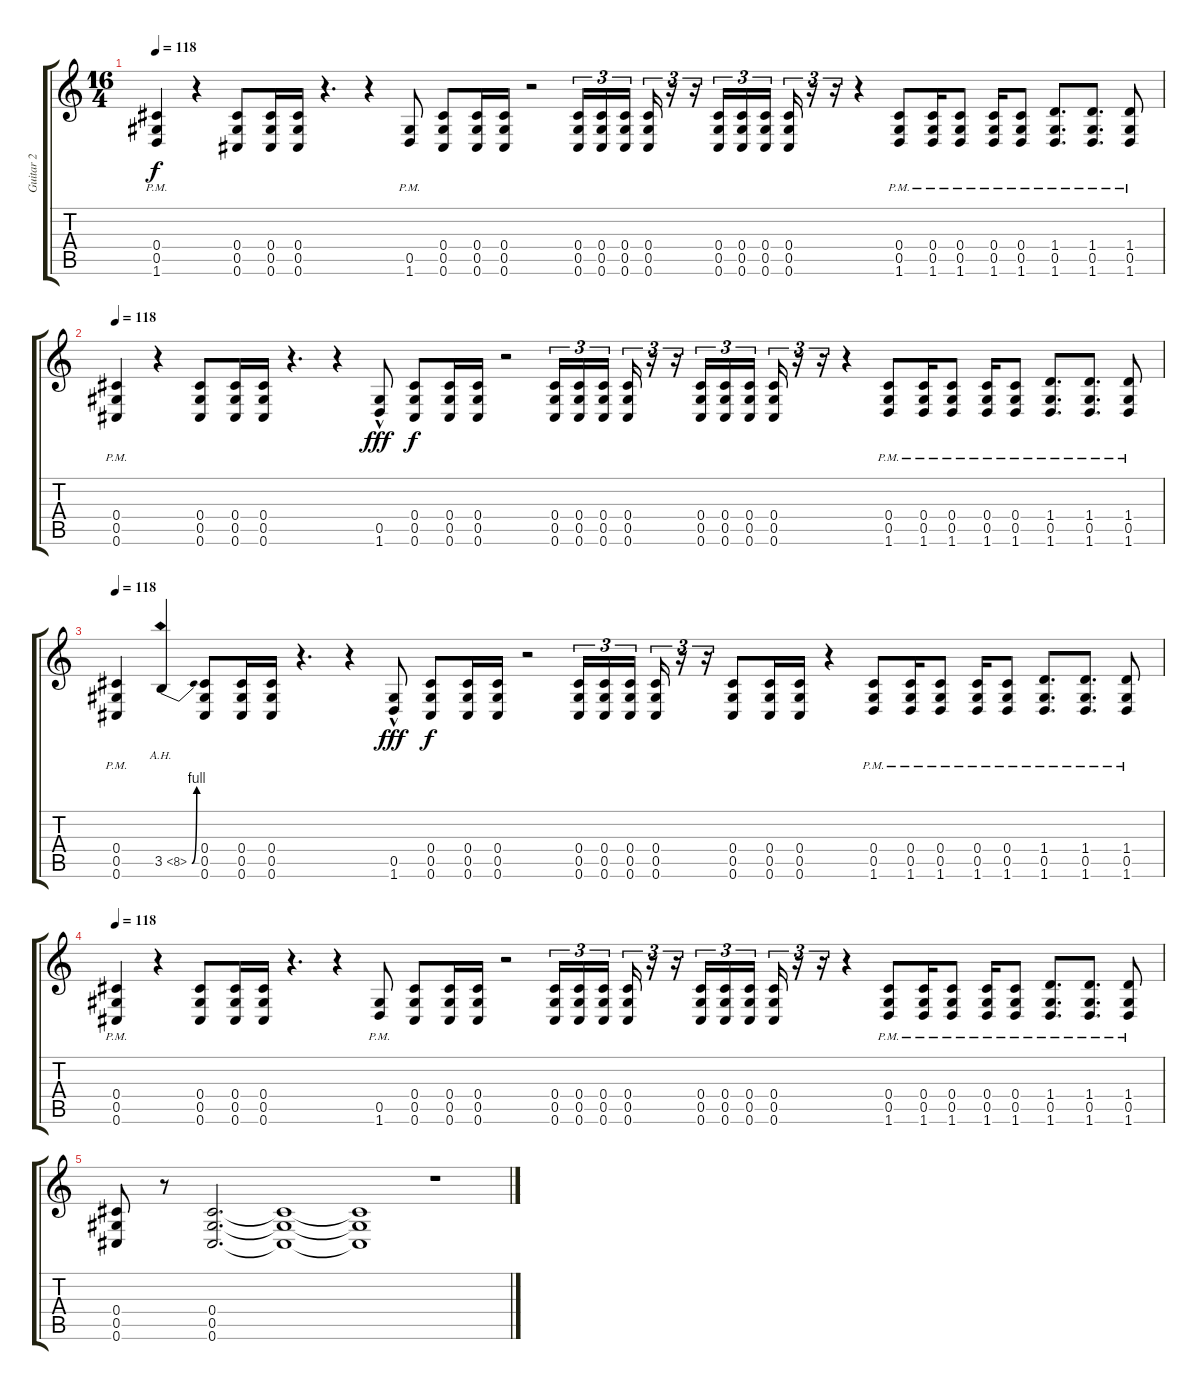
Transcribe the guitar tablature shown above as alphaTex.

\track ("Guitar 2" "Guitar 2") {instrument distortionguitar}
\staff {score tabs}
\tuning (Eb4 Bb3 Gb3 Db3 Ab2 Db2) {hide}
\ts (16 4)
\tempo 118
\clef g2
\ks c
(0.4{pm} 0.5{pm} 1.6{pm}).4{dy f} r.4 (0.4 0.5 0.6).8 (0.4 0.5 0.6).16 (0.4 0.5 0.6).16 r.4{d} r.4 (0.5{pm} 1.6{pm}).8 (0.4 0.5 0.6).8 (0.4 0.5 0.6).16 (0.4 0.5 0.6).16 r.2 (0.4 0.5 0.6).16{tu (3 2)} (0.4 0.5 0.6).16{tu (3 2)} (0.4 0.5 0.6).16{tu (3 2) beam splitsecondary} (0.4 0.5 0.6).16{tu (3 2)} r.16{tu (3 2)} r.16{tu (3 2)} (0.4 0.5 0.6).16{tu (3 2)} (0.4 0.5 0.6).16{tu (3 2)} (0.4 0.5 0.6).16{tu (3 2) beam splitsecondary} (0.4 0.5 0.6).16{tu (3 2)} r.16{tu (3 2)} r.16{tu (3 2)} r.4 (0.4{pm} 0.5{pm} 1.6{pm}).8 (0.4{pm} 0.5{pm} 1.6{pm}).16 (0.4{pm} 0.5{pm} 1.6{pm}).8 (0.4{pm} 0.5{pm} 1.6{pm}).16 (0.4{pm} 0.5{pm} 1.6{pm}).8 (1.4{pm} 0.5{pm} 1.6{pm}).8{d} (1.4{pm} 0.5{pm} 1.6{pm}).8{d} (1.4{pm} 0.5{pm} 1.6{pm}).8 |
\tempo 118
(0.4{pm} 0.5{pm} 0.6{pm}).4 r.4 (0.4 0.5 0.6).8 (0.4 0.5 0.6).16 (0.4 0.5 0.6).16 r.4{d} r.4 (0.5{hac} 1.6{hac}).8{dy fff} (0.4 0.5 0.6).8{dy f} (0.4 0.5 0.6).16 (0.4 0.5 0.6).16 r.2 (0.4 0.5 0.6).16{tu (3 2)} (0.4 0.5 0.6).16{tu (3 2)} (0.4 0.5 0.6).16{tu (3 2) beam splitsecondary} (0.4 0.5 0.6).16{tu (3 2)} r.16{tu (3 2)} r.16{tu (3 2)} (0.4 0.5 0.6).16{tu (3 2)} (0.4 0.5 0.6).16{tu (3 2)} (0.4 0.5 0.6).16{tu (3 2) beam splitsecondary} (0.4 0.5 0.6).16{tu (3 2)} r.16{tu (3 2)} r.16{tu (3 2)} r.4 (0.4{pm} 0.5{pm} 1.6{pm}).8 (0.4{pm} 0.5{pm} 1.6{pm}).16 (0.4{pm} 0.5{pm} 1.6{pm}).8 (0.4{pm} 0.5{pm} 1.6{pm}).16 (0.4{pm} 0.5{pm} 1.6{pm}).8 (1.4{pm} 0.5{pm} 1.6{pm}).8{d} (1.4{pm} 0.5{pm} 1.6{pm}).8{d} (1.4{pm} 0.5{pm} 1.6{pm}).8 |
\tempo 118
(0.4{pm} 0.5{pm} 0.6{pm}).4 3.5{be (bend 0 0 60 4) ah 5}.4 (0.4 0.5 0.6).8 (0.4 0.5 0.6).16 (0.4 0.5 0.6).16 r.4{d} r.4 (0.5{hac} 1.6{hac}).8{dy fff} (0.4 0.5 0.6).8{dy f} (0.4 0.5 0.6).16 (0.4 0.5 0.6).16 r.2 (0.4 0.5 0.6).16{tu (3 2)} (0.4 0.5 0.6).16{tu (3 2)} (0.4 0.5 0.6).16{tu (3 2) beam splitsecondary} (0.4 0.5 0.6).16{tu (3 2)} r.16{tu (3 2)} r.16{tu (3 2)} (0.4 0.5 0.6).8 (0.4 0.5 0.6).16 (0.4 0.5 0.6).16 r.4 (0.4{pm} 0.5{pm} 1.6{pm}).8 (0.4{pm} 0.5{pm} 1.6{pm}).16 (0.4{pm} 0.5{pm} 1.6{pm}).8 (0.4{pm} 0.5{pm} 1.6{pm}).16 (0.4{pm} 0.5{pm} 1.6{pm}).8 (1.4{pm} 0.5{pm} 1.6{pm}).8{d} (1.4{pm} 0.5{pm} 1.6{pm}).8{d} (1.4{pm} 0.5{pm} 1.6{pm}).8 |
\tempo 118
(0.4{pm} 0.5{pm} 0.6{pm}).4 r.4 (0.4 0.5 0.6).8 (0.4 0.5 0.6).16 (0.4 0.5 0.6).16 r.4{d} r.4 (0.5{pm} 1.6{pm}).8 (0.4 0.5 0.6).8 (0.4 0.5 0.6).16 (0.4 0.5 0.6).16 r.2 (0.4 0.5 0.6).16{tu (3 2)} (0.4 0.5 0.6).16{tu (3 2)} (0.4 0.5 0.6).16{tu (3 2) beam splitsecondary} (0.4 0.5 0.6).16{tu (3 2)} r.16{tu (3 2)} r.16{tu (3 2)} (0.4 0.5 0.6).16{tu (3 2)} (0.4 0.5 0.6).16{tu (3 2)} (0.4 0.5 0.6).16{tu (3 2) beam splitsecondary} (0.4 0.5 0.6).16{tu (3 2)} r.16{tu (3 2)} r.16{tu (3 2)} r.4 (0.4{pm} 0.5{pm} 1.6{pm}).8 (0.4{pm} 0.5{pm} 1.6{pm}).16 (0.4{pm} 0.5{pm} 1.6{pm}).8 (0.4{pm} 0.5{pm} 1.6{pm}).16 (0.4{pm} 0.5{pm} 1.6{pm}).8 (1.4{pm} 0.5{pm} 1.6{pm}).8{d} (1.4{pm} 0.5{pm} 1.6{pm}).8{d} (1.4{pm} 0.5{pm} 1.6{pm}).8 |
(0.4 0.5 0.6).8 r.8 (0.4 0.5 0.6).2{d} (0.4{t} 0.5{t} 0.6{t}).1 (0.4{t} 0.5{t} 0.6{t}).1 r.1
